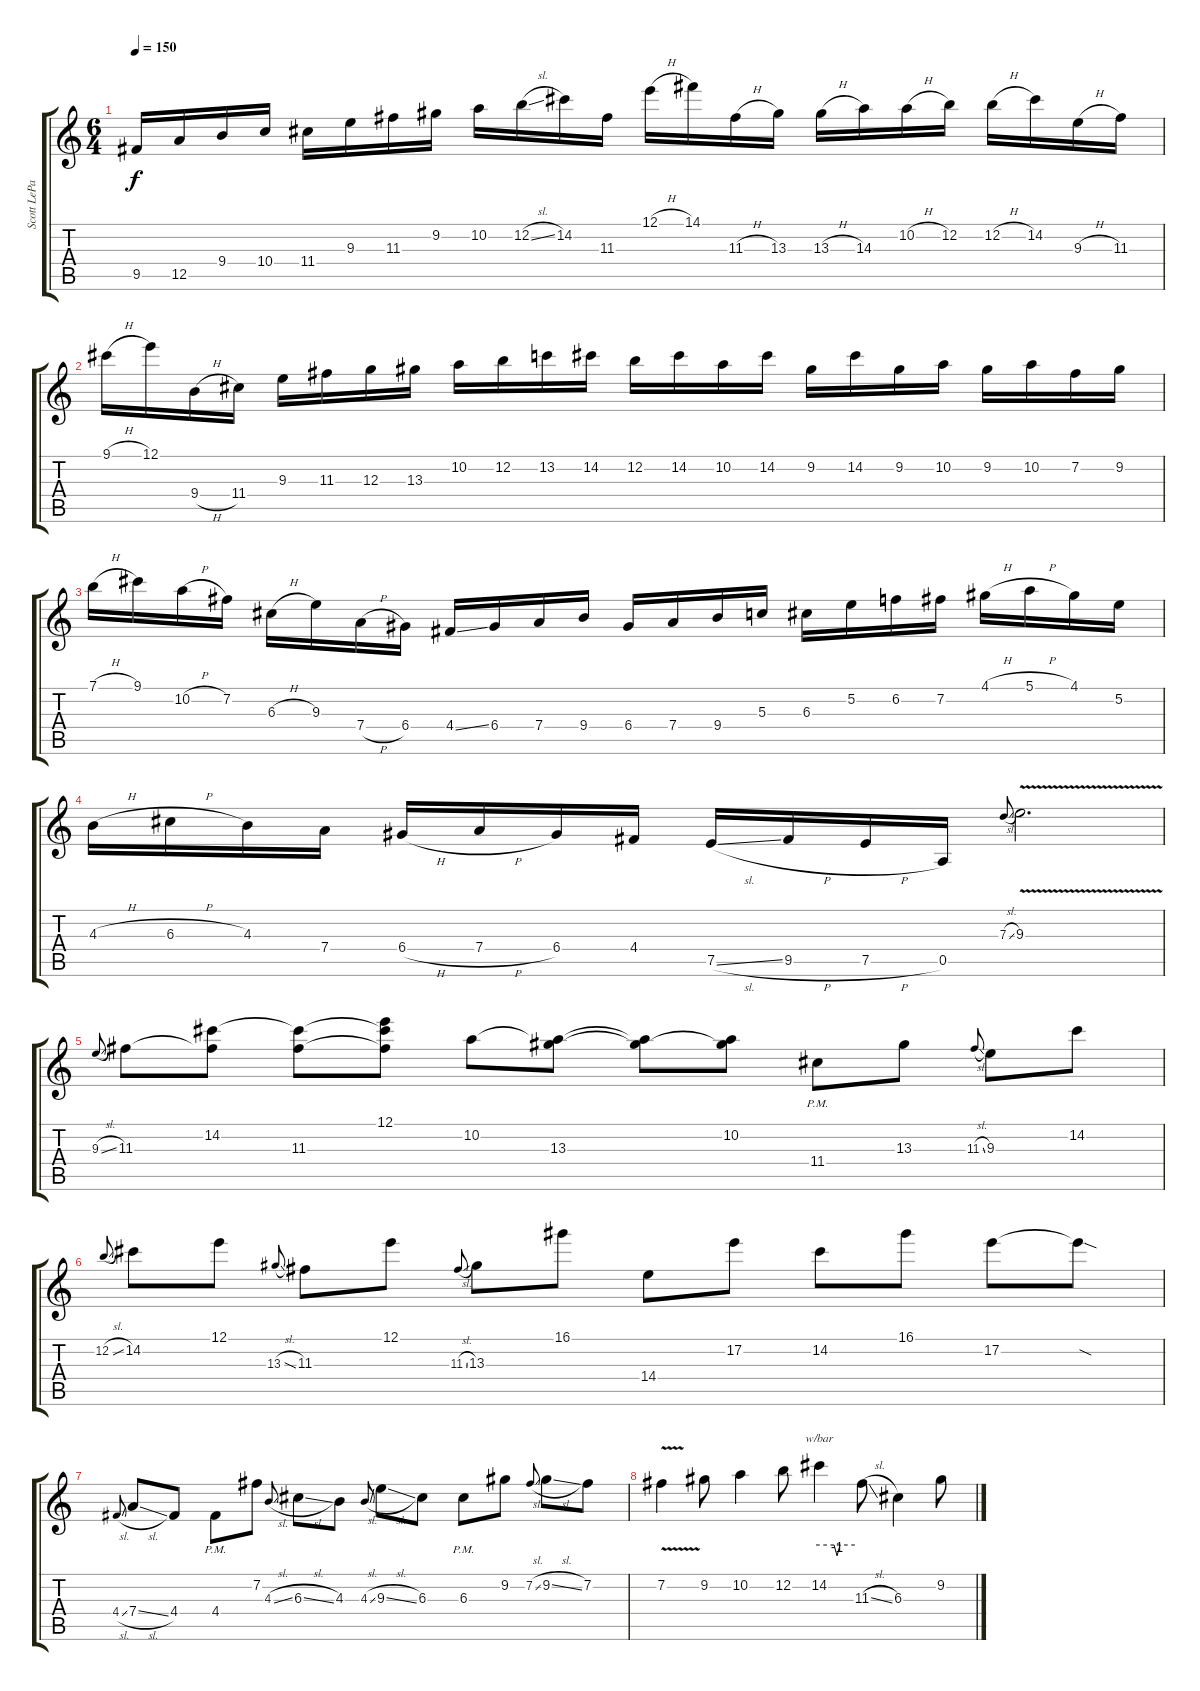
\track ("Scott LePage (Lead)" "Scott LePa") {instrument distortionguitar}
\staff {score tabs}
\tuning (E4 B3 G3 D3 A2 D2) {hide}
\ts (6 4)
\tempo 150
\clef g2
\ks c
9.5.16{dy f} 12.5.16 9.4.16 10.4.16 11.4.16 9.3.16 11.3.16 9.2.16 10.2.16 12.2{sl}.16 14.2.16 11.3.16 12.1{h}.16 14.1.16 11.3{h}.16 13.3.16 13.3{h}.16 14.3.16 10.2{h}.16 12.2.16 12.2{h}.16 14.2.16 9.3{h}.16 11.3.16 |
9.1{h}.16 12.1.16 9.4{h}.16 11.4.16 9.3.16 11.3.16 12.3.16 13.3.16 10.2.16 12.2.16 13.2.16 14.2.16 12.2.16 14.2.16 10.2.16 14.2.16 9.2.16 14.2.16 9.2.16 10.2.16 9.2.16 10.2.16 7.2.16 9.2.16 |
7.1{h}.16 9.1.16 10.2{h}.16 7.2.16 6.3{h}.16 9.3.16 7.4{h}.16 6.4.16 4.4{ss}.16 6.4.16 7.4.16 9.4.16 6.4.16 7.4.16 9.4.16 5.3.16 6.3.16 5.2.16 6.2.16 7.2.16 4.1{h}.16 5.1{h}.16 4.1.16 5.2.16 |
4.3{h}.16 6.3{h}.16 4.3.16 7.4.16 6.4{h}.16 7.4{h}.16 6.4.16 4.4.16 7.5{sl}.16 9.5{h}.16 7.5{h}.16 0.5.16 7.3{sl}.8{gr onbeat} 9.3{v}.2{d} |
9.3{sl}.8{gr onbeat} 11.3.8 (14.2 11.3{t}).8 (14.2{t} 11.3).8 (12.1 14.2{t} 11.3{t}).8 10.2.8 (10.2{t} 13.3).8 (10.2{t} 13.3{t}).8 (10.2 13.3{t}).8 11.4{pm}.8 13.3.8 11.3{sl}.8{gr onbeat} 9.3.8 14.2.8 |
12.2{sl}.8{gr onbeat} 14.2.8 12.1.8 13.3{sl}.8{gr onbeat} 11.3.8 12.1.8 11.3{sl}.8{gr onbeat} 13.3.8 16.1.8 14.4.8 17.2.8 14.2.8 16.1.8 17.2.8 17.2{sod t}.8 |
4.4{sl}.8{gr onbeat} 7.4{sl}.8 4.4.8 4.4{pm}.8 7.2.8 4.3{sl}.8{gr onbeat} 6.3{sl}.8 4.3.8 4.3{sl}.8{gr onbeat} 9.3{sl}.8 6.3.8 6.3{pm}.8 9.2.8 7.2{sl}.8{gr onbeat} 9.2{sl}.8 7.2.8 |
7.2{v}.4 9.2.8 10.2.4 12.2.8 14.2.4{tbe (custom default 0 0 25 0 30 -4 35 0 60 0)} 11.3{sl}.8 6.3.4 9.2.8
